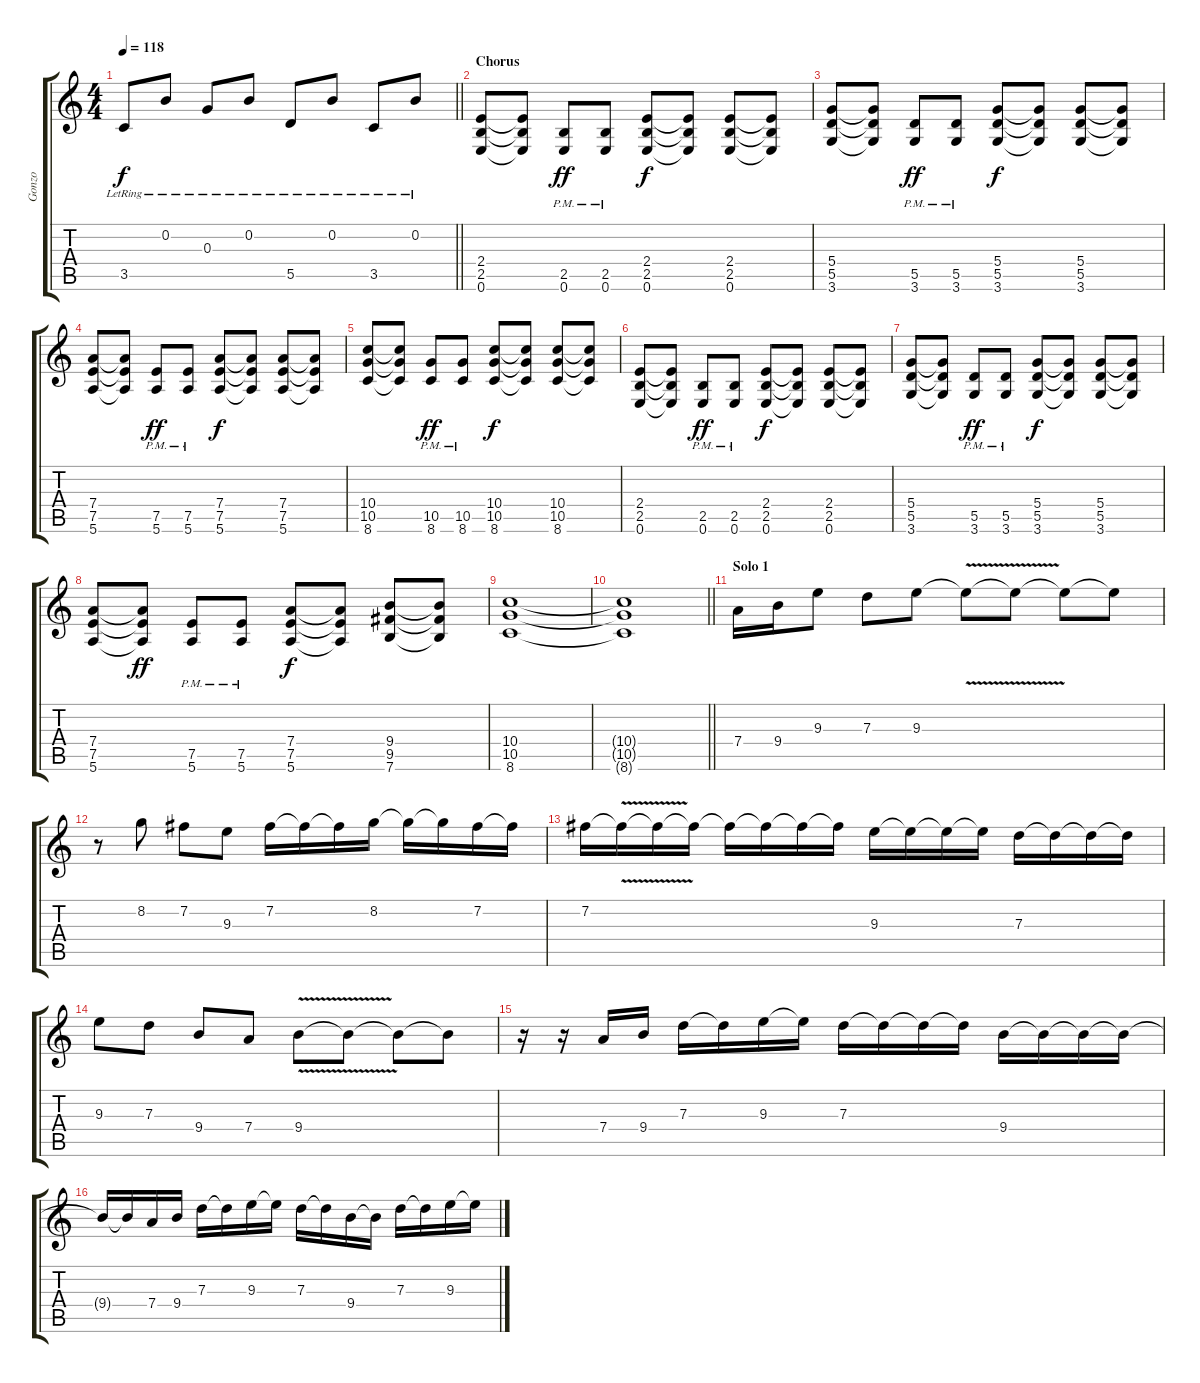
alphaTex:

\track ("Gonzo" "Gonzo") {instrument electricguitarmuted}
\staff {score tabs}
\tuning (E4 B3 G3 D3 A2 E2) {hide}
\ts (4 4)
\tempo 118
\clef g2
\barLineRight lightlight
\ks c
3.5{lr}.8{dy f} 0.2{lr}.8 0.3{lr}.8 0.2{lr}.8 5.5{lr}.8 0.2{lr}.8 3.5{lr}.8 0.2{lr}.8 |
\section ("" "Chorus")
(2.4 2.5 0.6).8{instrument distortionguitar} (2.4{t} 2.5{t} 0.6{t}).8 (2.5{pm} 0.6{pm}).8{dy ff} (2.5{pm} 0.6{pm}).8 (2.4 2.5 0.6).8{dy f} (2.4{t} 2.5{t} 0.6{t}).8 (2.4 2.5 0.6).8 (2.4{t} 2.5{t} 0.6{t}).8 |
(5.4 5.5 3.6).8 (5.4{t} 5.5{t} 3.6{t}).8 (5.5{pm} 3.6{pm}).8{dy ff} (5.5{pm} 3.6{pm}).8 (5.4 5.5 3.6).8{dy f} (5.4{t} 5.5{t} 3.6{t}).8 (5.4 5.5 3.6).8 (5.4{t} 5.5{t} 3.6{t}).8 |
(7.4 7.5 5.6).8 (7.4{t} 7.5{t} 5.6{t}).8 (7.5{pm} 5.6{pm}).8{dy ff} (7.5{pm} 5.6{pm}).8 (7.4 7.5 5.6).8{dy f} (7.4{t} 7.5{t} 5.6{t}).8 (7.4 7.5 5.6).8 (7.4{t} 7.5{t} 5.6{t}).8 |
(10.4 10.5 8.6).8 (10.4{t} 10.5{t} 8.6{t}).8 (10.5{pm} 8.6{pm}).8{dy ff} (10.5{pm} 8.6{pm}).8 (10.4 10.5 8.6).8{dy f} (10.4{t} 10.5{t} 8.6{t}).8 (10.4 10.5 8.6).8 (10.4{t} 10.5{t} 8.6{t}).8 |
(2.4 2.5 0.6).8 (2.4{t} 2.5{t} 0.6{t}).8 (2.5{pm} 0.6{pm}).8{dy ff} (2.5{pm} 0.6{pm}).8 (2.4 2.5 0.6).8{dy f} (2.4{t} 2.5{t} 0.6{t}).8 (2.4 2.5 0.6).8 (2.4{t} 2.5{t} 0.6{t}).8 |
(5.4 5.5 3.6).8 (5.4{t} 5.5{t} 3.6{t}).8 (5.5{pm} 3.6{pm}).8{dy ff} (5.5{pm} 3.6{pm}).8 (5.4 5.5 3.6).8{dy f} (5.4{t} 5.5{t} 3.6{t}).8 (5.4 5.5 3.6).8 (5.4{t} 5.5{t} 3.6{t}).8 |
(7.4 7.5 5.6).8 (7.4{t} 7.5{t} 5.6{t}).8{dy ff} (7.5{pm} 5.6{pm}).8 (7.5{pm} 5.6{pm}).8 (7.4 7.5 5.6).8{dy f} (7.4{t} 7.5{t} 5.6{t}).8 (9.4 9.5 7.6).8 (9.4{t} 9.5{t} 7.6{t}).8 |
(10.4 10.5 8.6).1 |
\barLineRight lightlight
(10.4{t} 10.5{t} 8.6{t}).1 |
\section ("" "Solo 1")
7.4.16 9.4.16 9.3.8 7.3.8 9.3.8 9.3{v t}.8 9.3{t}.8 9.3{t}.8 9.3{t}.8 |
r.8 8.2.8 7.2.8 9.3.8 7.2.16 7.2{t}.16 7.2{t}.16 8.2.16 8.2{t}.16 8.2{t}.16 7.2.16 7.2{t}.16 |
7.2.16 7.2{v t}.16 7.2{t}.16 7.2{t}.16 7.2{t}.16 7.2{t}.16 7.2{t}.16 7.2{t}.16 9.3.16 9.3{t}.16 9.3{t}.16 9.3{t}.16 7.3.16 7.3{t}.16 7.3{t}.16 7.3{t}.16 |
9.3.8 7.3.8 9.4.8 7.4.8 9.4{v}.8 9.4{t}.8 9.4{t}.8 9.4{t}.8 |
r.16 r.16 7.4.16 9.4.16 7.3.16 7.3{t}.16 9.3.16 9.3{t}.16 7.3.16 7.3{t}.16 7.3{t}.16 7.3{t}.16 9.4.16 9.4{t}.16 9.4{t}.16 9.4{t}.16 |
9.4{t}.16 9.4{t}.16 7.4.16 9.4.16 7.3.16 7.3{t}.16 9.3.16 9.3{t}.16 7.3.16 7.3{t}.16 9.4.16 9.4{t}.16 7.3.16 7.3{t}.16 9.3.16 9.3{t}.16
